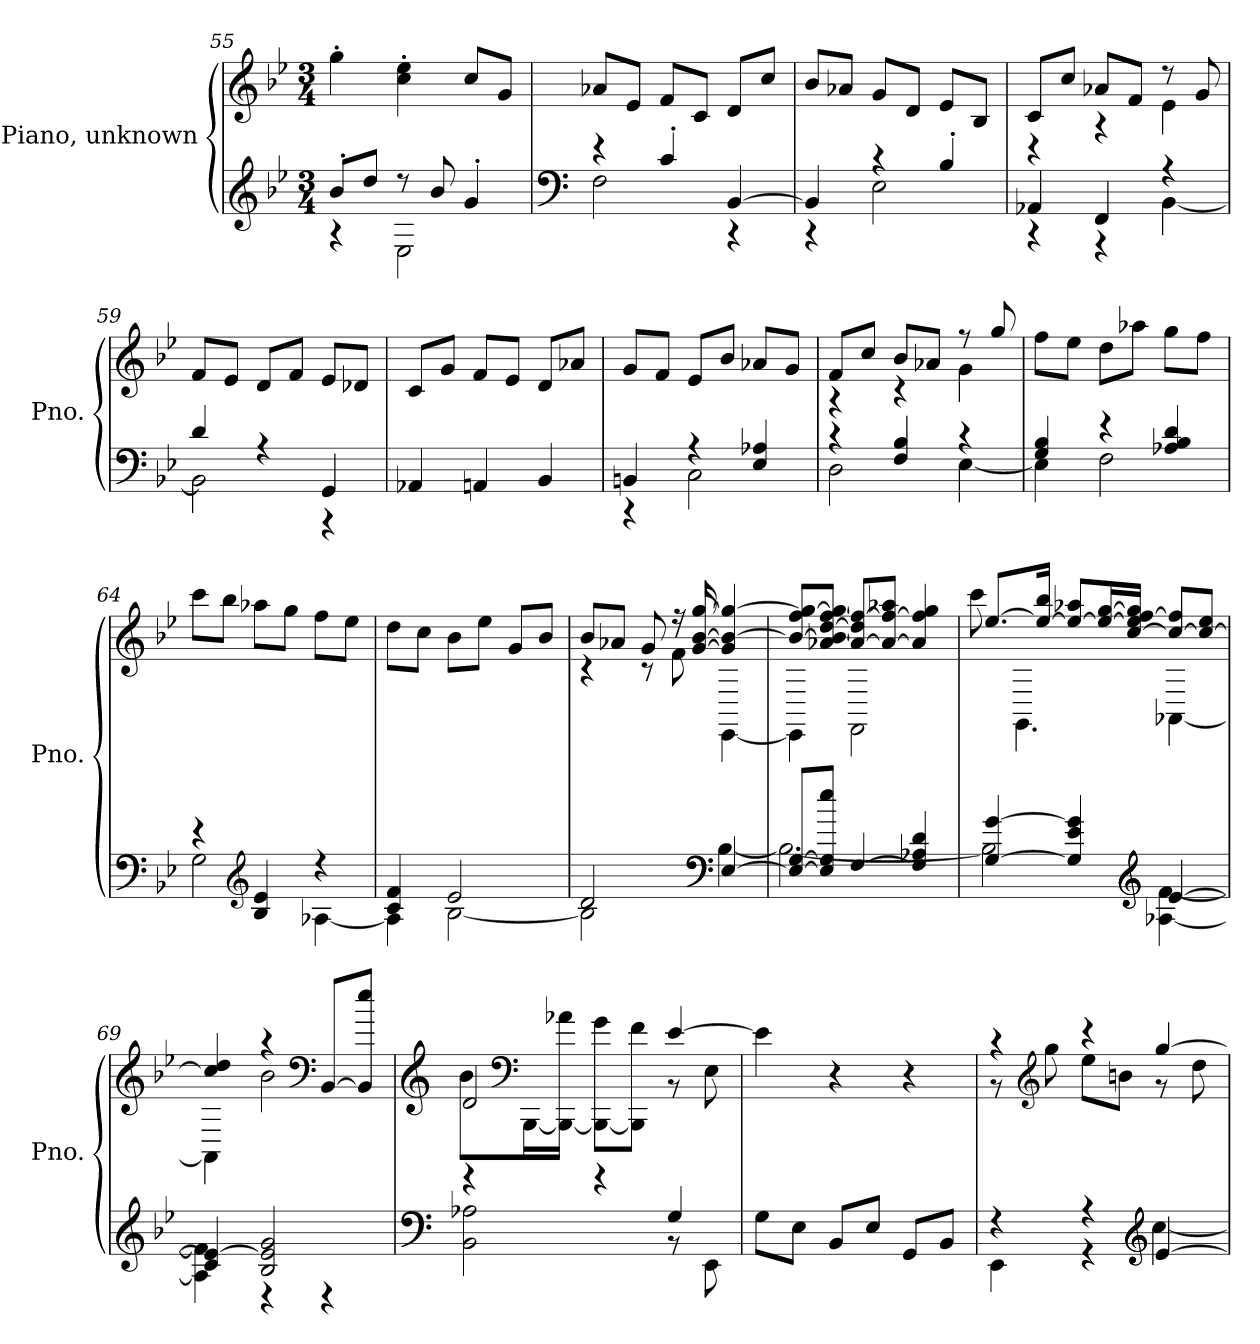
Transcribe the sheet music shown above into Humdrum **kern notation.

**kern	**kern
*part1	*part1
*staff2	*staff1
*I"Piano, unknown	*
*I'Pno.	*
*clefG2	*clefG2
*k[b-e-]	*k[b-e-]
*M3/4	*M3/4
=55	=55
*^	*
8b-'/L	4r	4gg'\
8dd/J	.	.
8r	2E-\	4cc\' 4ee-\'
8b-/	.	.
4g'/	.	8cc/L
.	.	8g/J
!!LO:LB:g=z
=56	=56	=56
*clefF4	*	*
4r	2F\	8a-X/L
.	.	8e-/J
4c'/	.	8f/L
.	.	8c/J
[4BB-/	4r	8d/L
.	.	8cc/J
=57	=57	=57
4BB-/]	4r	8b-/L
.	.	8a-X/J
4r	2E-\	8g/L
.	.	8d/J
4B-'/	.	8e-/L
.	.	8B-/J
=58	=58	=58
*	*	*^
4AA-X/	4r	8c/L	4r
.	.	8cc/J	.
4FF/	4r	8a-X/L	4r
.	.	8f/J	.
4r	[4BB-\	8r	4e-\
.	.	8g/	.
*	*	*v	*v
=59	=59	=59
4d/	2BB-\]	8f/L
.	.	8e-/J
4r	.	8d/L
.	.	8f/J
4GG/	4r	8e-/L
.	.	8d-X/J
*v	*v	*
=60	=60
4AA-X/	8c/L
.	8g/J
4AAn/	8f/L
.	8e-/J
4BB-/	8d/L
.	8a-X/J
!!LO:LB:g=z
=61	=61
*^	*
4BBn/	4r	8g/L
.	.	8f/J
4r	2C\	8e-/L
.	.	8b-/J
4E-/ 4A-X/	.	8a-X/L
.	.	8g/J
=62	=62	=62
*	*	*^
4r	2D\	8f/L	4r
.	.	8cc/J	.
4F/ 4B-/	.	8b-/L	4r
.	.	8a-X/J	.
4r	[4E-\	8r	4g\
.	.	8gg/	.
*	*	*v	*v
=63	=63	=63
4G/ 4B-/	4E-\]	8ff\L
.	.	8ee-\J
4r	2F\	8dd\L
.	.	8aa-X\J
4A-X/ 4B-/ 4d/	.	8gg\L
.	.	8ff\J
=64	=64	=64
4r	2G\	8ccc\L
.	.	8bb-\J
*clefG2	*	*
4B-/ 4e-/	.	8aa-X\L
.	.	8gg\J
4r	[4A-X\	8ff\L
.	.	8ee-\J
=65	=65	=65
4c/ 4f/	4A-\]	8dd\L
.	.	8cc\J
2e-/	[2B-\	8b-\L
.	.	8ee-\J
.	.	8g/L
.	.	8b-/J
!!LO:LB:g=z
=66	=66	=66
*	*	*^
2d/	2B-\]	8b-/L	4r
.	.	8a-X/J	.
.	.	8g/	8r
.	.	16r	8f\
.	.	[16g/ [16b-/ [16gg/	.
*clefF4	*	*	*
[4E-/	[4B-\	4g/] 4b-/_ 4gg/_	[4EE-\
=67	=67	=67	=67
8E-/_ [8G/L	2.B-\_	8b-/_ 8ff/ 8gg/_L	4EE-\]
8E-/] 8G/] 8ee-/J	.	[8a-X/ 8b-/] [8dd/ [8ff/ 8gg/]J	.
[4F/	.	8a-/_ 8dd/] 8ff/_L	2FF\
.	.	8a-/_ 8ff/_ 8aa-X/J	.
4F/] 4A-X/ 4d/	.	4a-/] 4ff/] 4gg/	.
=68	=68	=68	=68
[4G/ [4g/	2B-\]	[8.ee-/L	8ccc\
.	.	.	4.GG\
.	.	16ee-/_ 16bb-/Jk	.
4G/] 4e-/ 4g/]	.	8ee-/_ 8aa-X/L	.
.	.	16ee-/_ [16gg/L	.
.	.	[16cc/ 16ee-/] [16ff/ 16gg/]JJ	.
*clefG2	*	*	*
[4e-/	[4A-X\ [4f\	8cc/_ 8ff/]L	[4AA-X\
.	.	8cc/_ 8ee-/J	.
=69	=69	=69	=69
4c/ 4e-/_	4A-\] 4f\]	4cc/] 4dd/	4AA-\]
2B-/ 2e-/] 2g/	4r	4r	2b-\
*	*	*clefF4	*
.	4r	[8BB-/L	.
.	.	8BB-/] 8ee-/J	.
!!LO:LB:g=z	!!
=70	=70	=70	=70
*clefF4	*	*clefG2	*
4r	2BB-\ 2A-X\	2d/	8b-\L
*	*	*clefF4	*
.	.	.	[16BBB-\L
.	.	.	16BBB-\_ 16a-X\JJ
4r	.	.	8BBB-\_ 8g\L
.	.	.	8BBB-\] 8f\J
4G/	8r	[4e-/	8r
.	8EE-\	.	8E-\
*v	*v	*	*
*	*v	*v
=71	=71
8G\L	4e-\]
8E-\J	.
8BB-/L	4r
8E-/J	.
8GG/L	4r
8BB-/J	.
=72	=72
*^	*^
4r	4EE-\	4r	8r
*	*	*clefG2	*
.	.	.	8gg\
4r	4r	4r	8ee-\L
.	.	.	8bn\J
*clefG2	*	*	*
[4e-/	[4cc\	[4gg/	8r
.	.	.	8dd\
*v	*v	*	*
*	*v	*v
=	=
*-	*-
